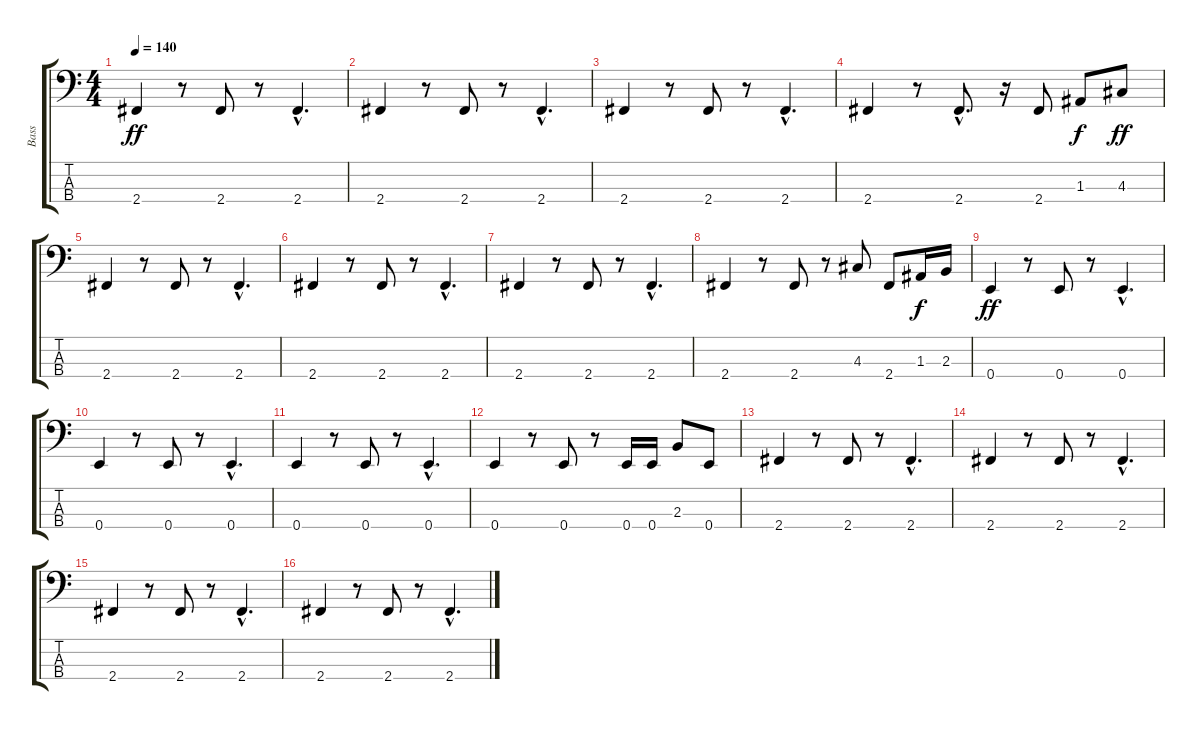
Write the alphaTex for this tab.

\track ("Bass" "Bass") {instrument electricbassfinger}
\staff {score tabs}
\tuning (G2 D2 A1 E1) {hide}
\ts (4 4)
\tempo 140
\clef f4
\ks c
2.4.4{dy ff} r.8 2.4.8 r.8 2.4{hac}.4{d} |
2.4.4 r.8 2.4.8 r.8 2.4{hac}.4{d} |
2.4.4 r.8 2.4.8 r.8 2.4{hac}.4{d} |
2.4.4 r.8 2.4{hac}.8{d} r.16 2.4.8 1.3.8{dy f} 4.3.8{dy ff} |
2.4.4 r.8 2.4.8 r.8 2.4{hac}.4{d} |
2.4.4 r.8 2.4.8 r.8 2.4{hac}.4{d} |
2.4.4 r.8 2.4.8 r.8 2.4{hac}.4{d} |
2.4.4 r.8 2.4.8 r.8 4.3.8 2.4.8 1.3.16{dy f} 2.3.16 |
0.4.4{dy ff} r.8 0.4.8 r.8 0.4{hac}.4{d} |
0.4.4 r.8 0.4.8 r.8 0.4{hac}.4{d} |
0.4.4 r.8 0.4.8 r.8 0.4{hac}.4{d} |
0.4.4 r.8 0.4.8 r.8 0.4.16 0.4.16 2.3.8 0.4.8 |
2.4.4 r.8 2.4.8 r.8 2.4{hac}.4{d} |
2.4.4 r.8 2.4.8 r.8 2.4{hac}.4{d} |
2.4.4 r.8 2.4.8 r.8 2.4{hac}.4{d} |
2.4.4 r.8 2.4.8 r.8 2.4{hac}.4{d}
